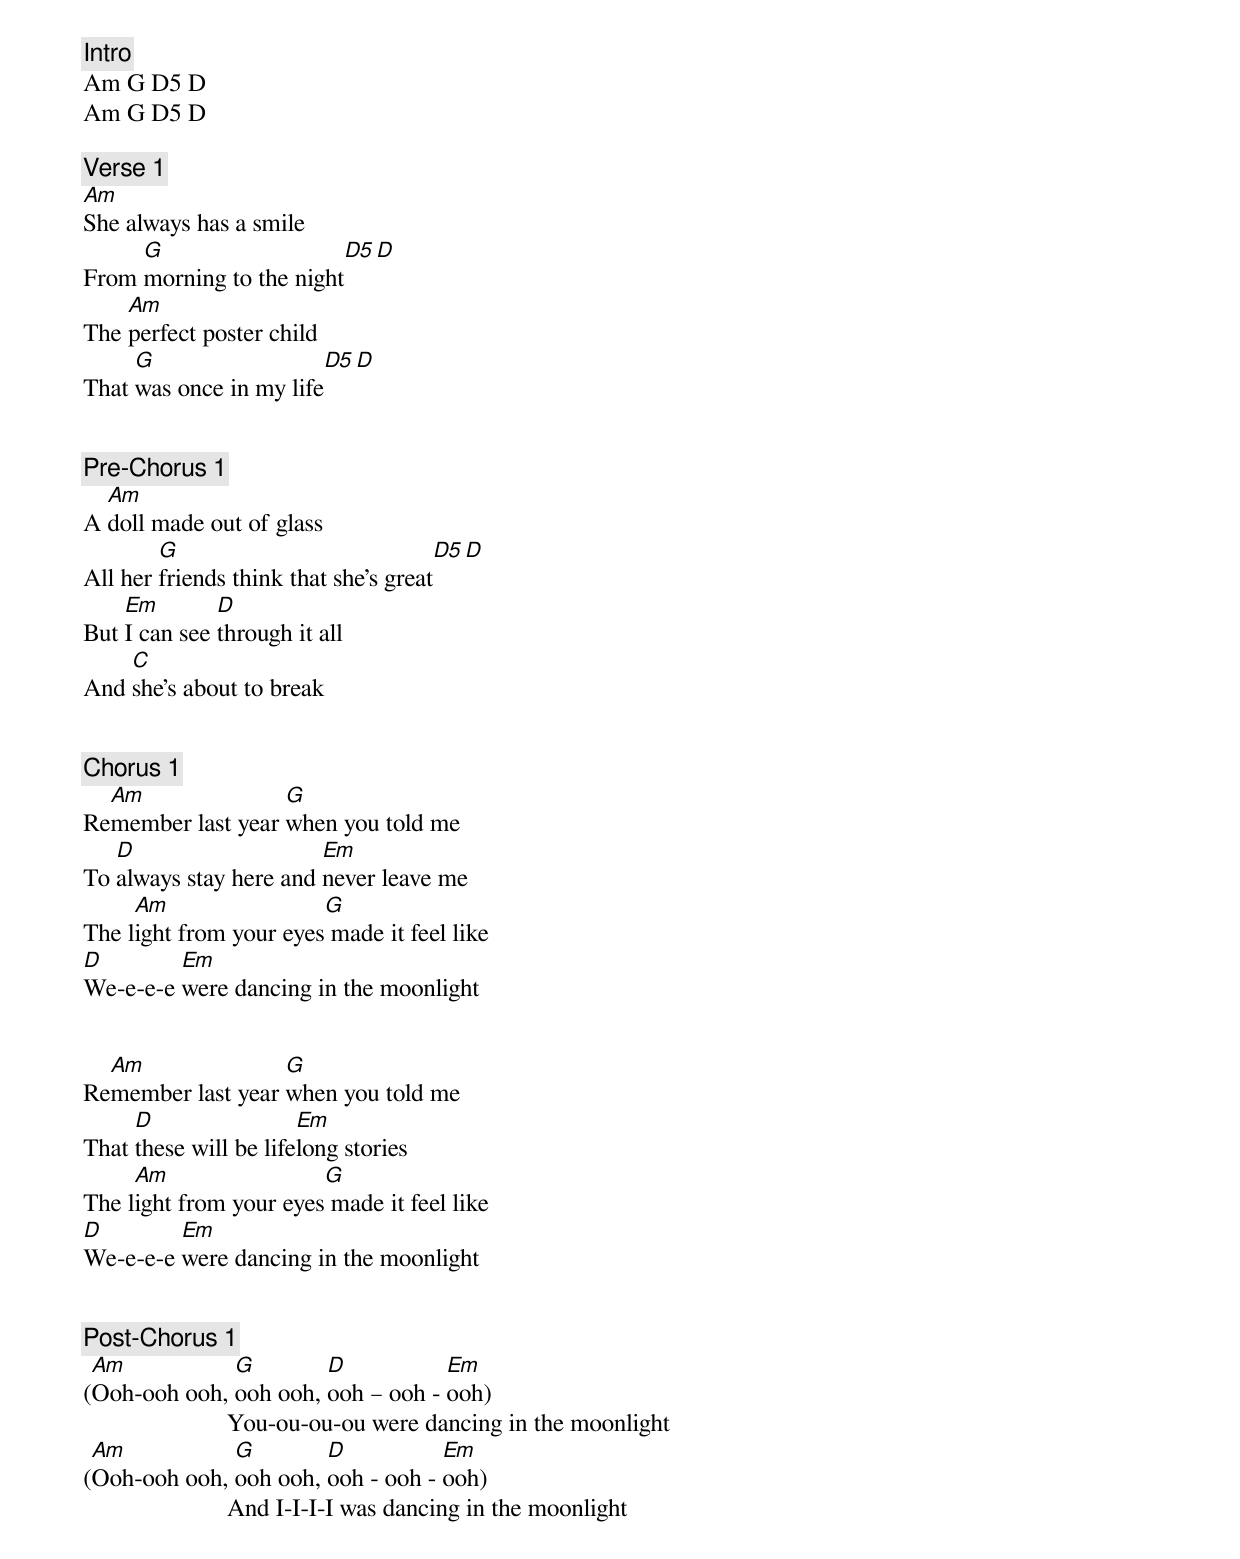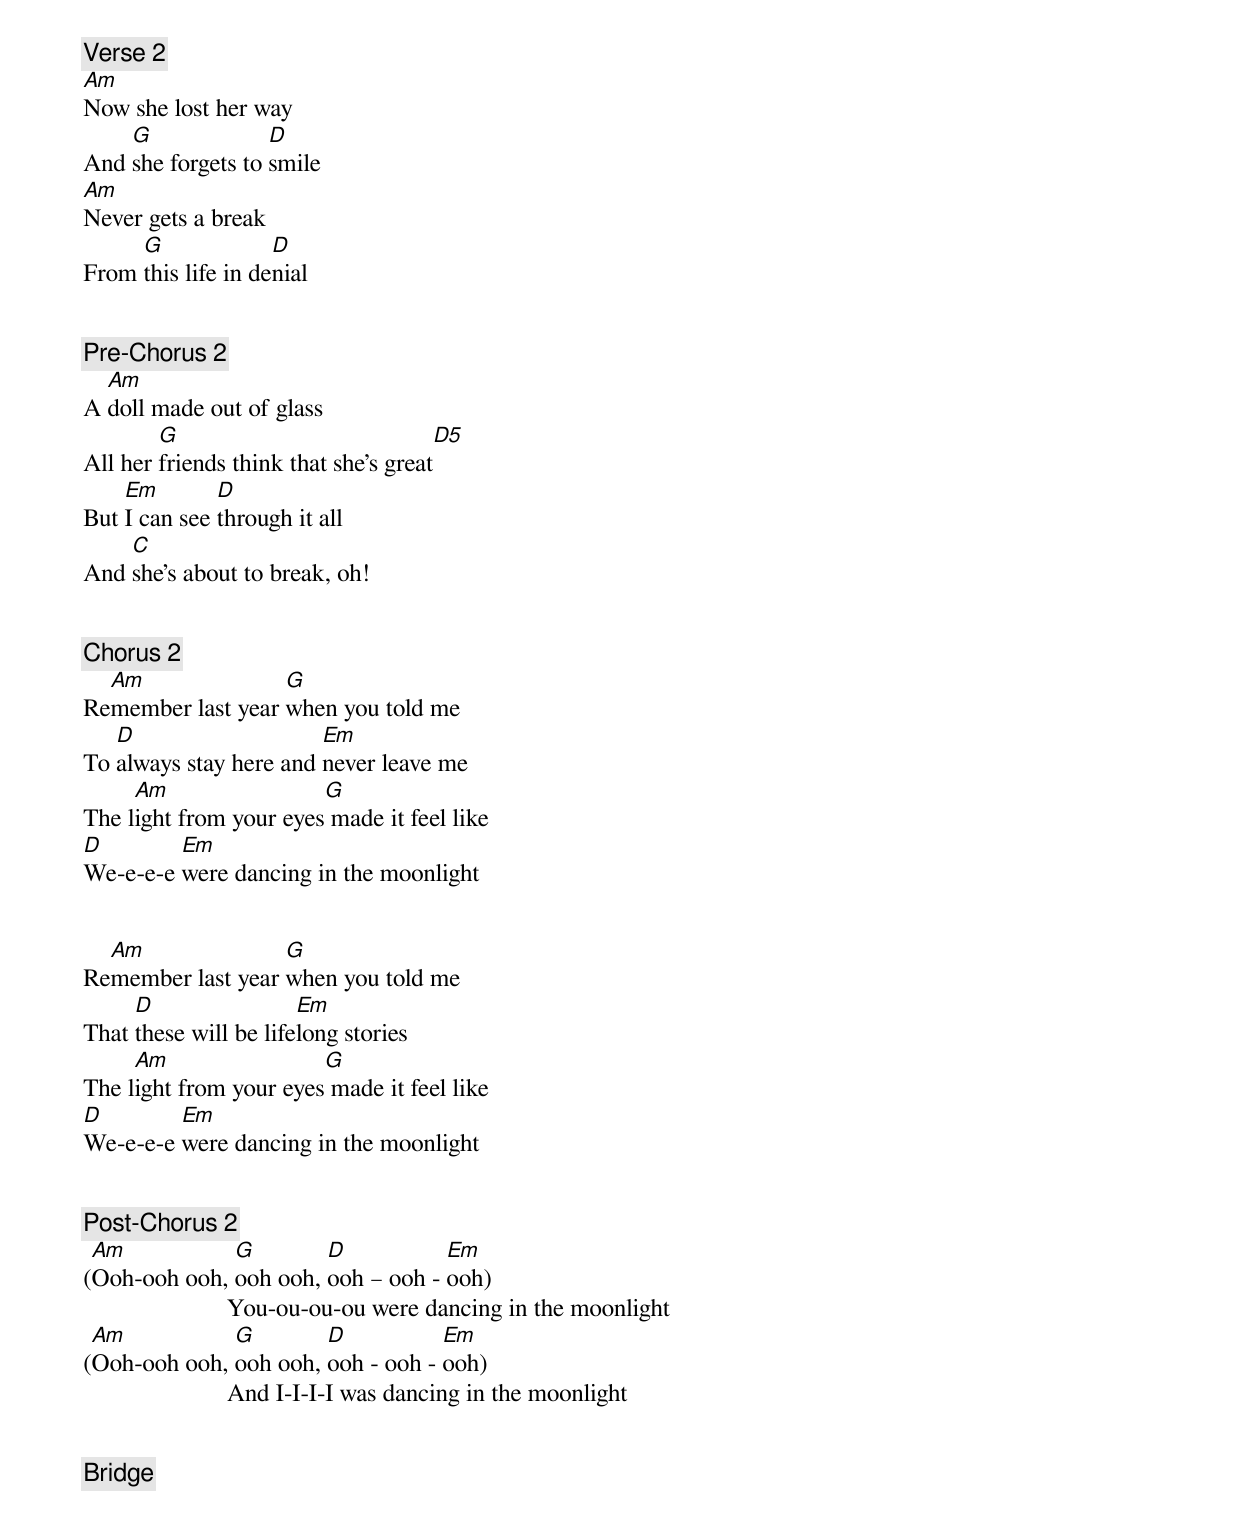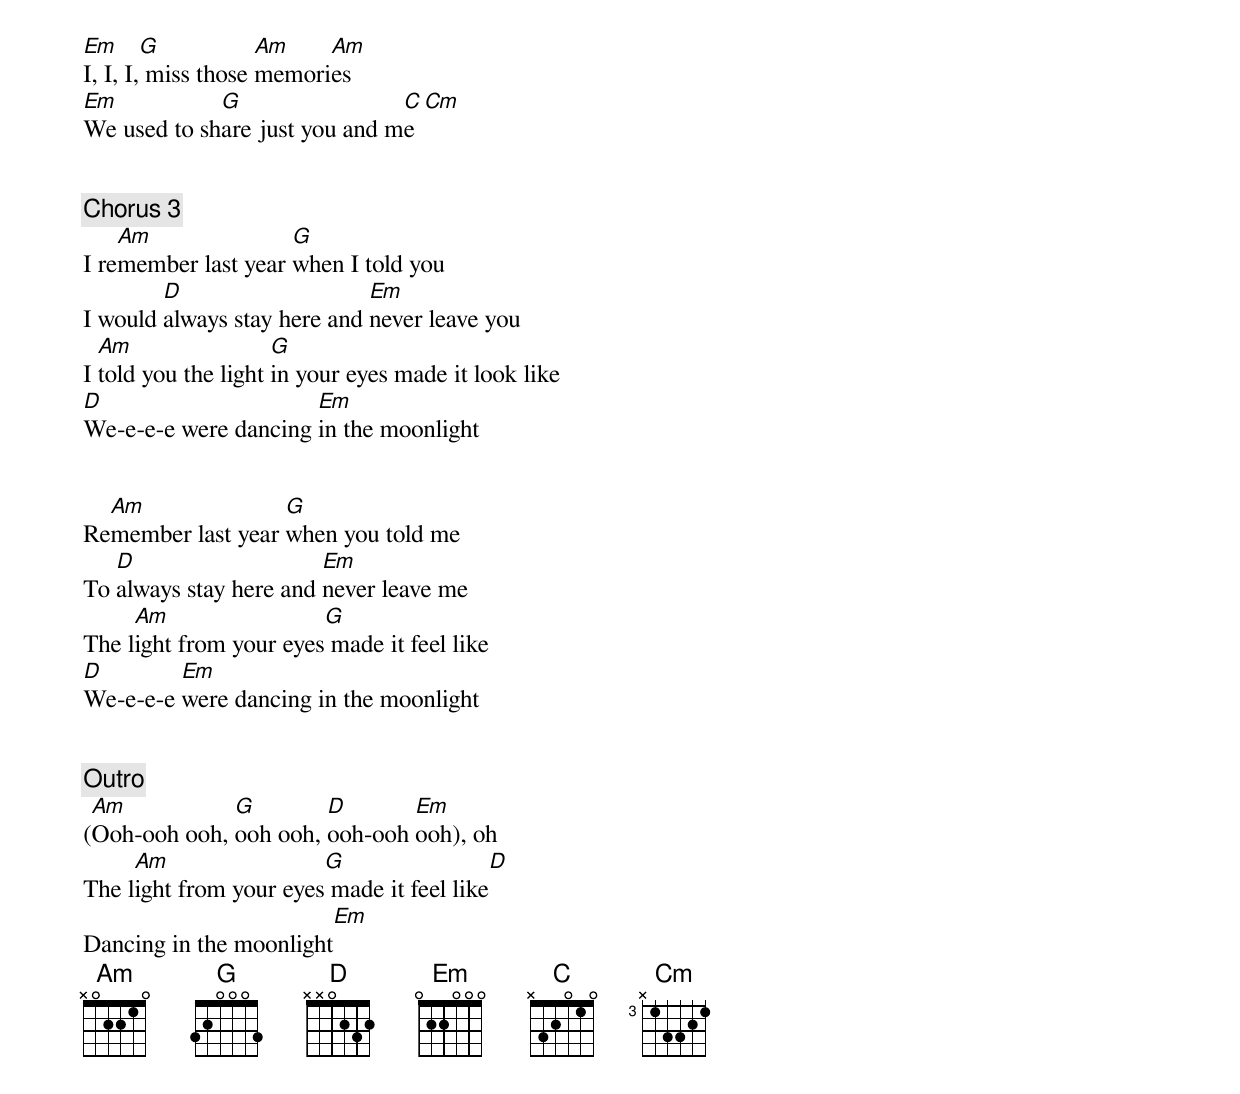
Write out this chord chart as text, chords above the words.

[Intro]
Am G D5 D
Am G D5 D

[Verse 1]
Am
She always has a smile
     G                    D5  D
From morning to the night
    Am
The perfect poster child
     G                   D5  D
That was once in my life


[Pre-Chorus 1]
  Am
A doll made out of glass
        G                              D5  D
All her friends think that she's great
    Em        D
But I can see through it all
    C
And she's about to break


[Chorus 1]
  Am               G
Remember last year when you told me
   D                    Em
To always stay here and never leave me
     Am                 G
The light from your eyes made it feel like
D        Em
We-e-e-e were dancing in the moonlight


  Am               G
Remember last year when you told me
     D                 Em
That these will be lifelong stories
     Am                 G
The light from your eyes made it feel like
D        Em
We-e-e-e were dancing in the moonlight


[Post-Chorus 1]
 Am           G        D           Em
(Ooh-ooh ooh, ooh ooh, ooh – ooh - ooh)
                       You-ou-ou-ou were dancing in the moonlight
 Am           G        D           Em
(Ooh-ooh ooh, ooh ooh, ooh - ooh - ooh)
                       And I-I-I-I was dancing in the moonlight


[Verse 2]
Am
Now she lost her way
    G              D
And she forgets to smile
Am
Never gets a break
     G              D
From this life in denial


[Pre-Chorus 2]
  Am
A doll made out of glass
        G                              D5
All her friends think that she's great
    Em        D
But I can see through it all
    C
And she's about to break, oh!


[Chorus 2]
  Am               G
Remember last year when you told me
   D                    Em
To always stay here and never leave me
     Am                 G
The light from your eyes made it feel like
D        Em
We-e-e-e were dancing in the moonlight


  Am               G
Remember last year when you told me
     D                 Em
That these will be lifelong stories
     Am                 G
The light from your eyes made it feel like
D        Em
We-e-e-e were dancing in the moonlight


[Post-Chorus 2]
 Am           G        D           Em
(Ooh-ooh ooh, ooh ooh, ooh – ooh - ooh)
                       You-ou-ou-ou were dancing in the moonlight
 Am           G        D           Em
(Ooh-ooh ooh, ooh ooh, ooh - ooh - ooh)
                       And I-I-I-I was dancing in the moonlight


[Bridge]
Em      G           Am    Am
I, I, I, miss those memories
Em           G                 C  Cm
We used to share just you and me


[Chorus 3]
    Am               G
I remember last year when I told you
        D                    Em
I would always stay here and never leave you
  Am                 G
I told you the light in your eyes made it look like
D                     Em
We-e-e-e were dancing in the moonlight


  Am               G
Remember last year when you told me
   D                    Em
To always stay here and never leave me
     Am                 G
The light from your eyes made it feel like
D        Em
We-e-e-e were dancing in the moonlight


[Outro]
 Am           G        D       Em
(Ooh-ooh ooh, ooh ooh, ooh-ooh ooh), oh
     Am                 G                  D
The light from your eyes made it feel like
                         Em
Dancing in the moonlight
